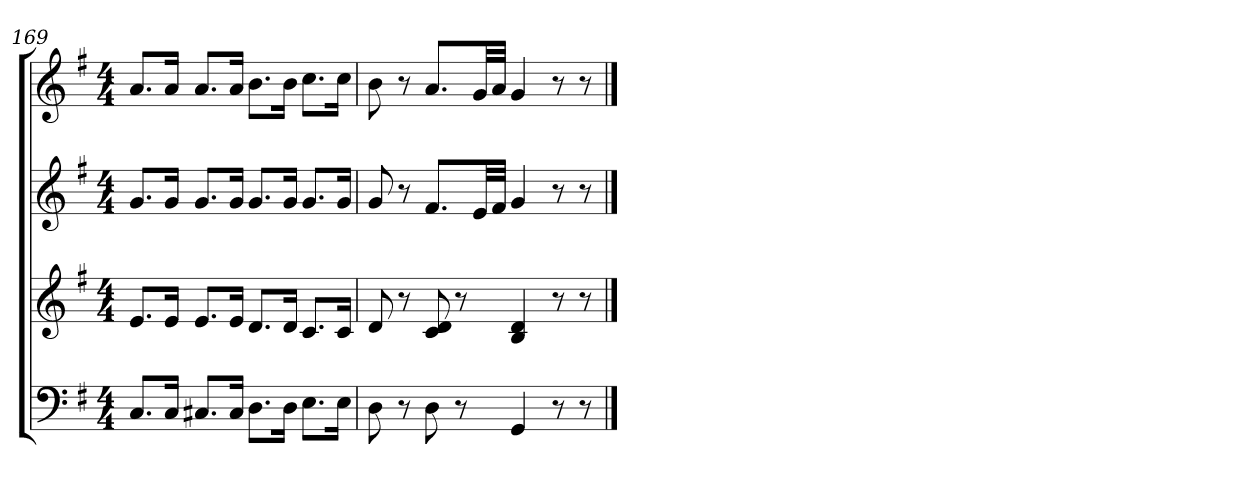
**kern	**kern	**kern	**kern
*part4	*part3	*part2	*part1
*staff4	*staff3	*staff2	*staff1
*k[f#]	*k[f#]	*k[f#]	*k[f#]
*G:	*G:	*G:	*G:
*M4/4	*M4/4	*M4/4	*M4/4
=169	=169	=169	=169
8.CL	8.eL	8.gL	8.aL
16CJk	16eJk	16gJk	16aJk
8.C#XL	8.eL	8.gL	8.aL
16C#Jk	16eJk	16gJk	16aJk
8.DL	8.dL	8.gL	8.bL
16DJk	16dJk	16gJk	16bJk
8.EL	8.cL	8.gL	8.ccL
16EJk	16cJk	16gJk	16ccJk
=170	=170	=170	=170
8D	8d	8g	8b
8r	8r	8r	8r
8D	8c 8d	8.f#L	8.aL
8r	8r	.	.
.	.	32eLL	32gLL
.	.	32f#JJJ	32aJJJ
4GG	4B 4d	4g	4g
8r	8r	8r	8r
8r	8r	8r	8r
==	==	==	==
*-	*-	*-	*-
